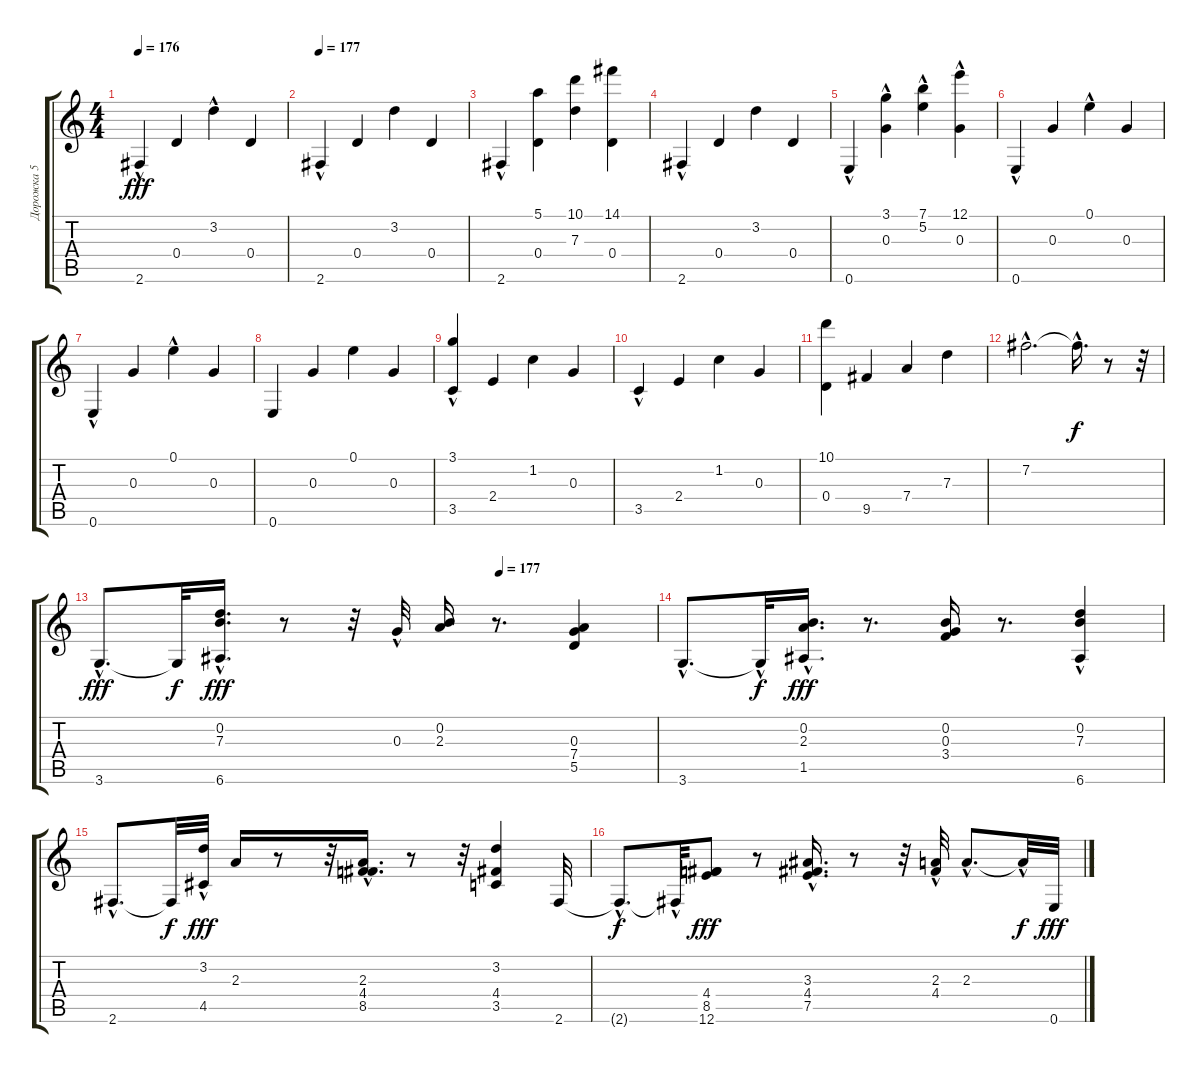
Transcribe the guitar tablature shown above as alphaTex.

\track ("Дорожка 5" "Дорожка 5") {instrument acousticguitarsteel}
\staff {score tabs}
\tuning (E4 B3 G3 D3 A2 E2) {hide}
\ts (4 4)
\tempo 176
\clef g2
\ks c
2.6{hac}.4{dy fff} 0.4.4 3.2{hac}.4 0.4.4 |
\tempo 177
2.6{hac}.4 0.4.4 3.2.4 0.4.4 |
2.6{hac}.4 (5.1 0.4).4 (10.1 7.3).4 (14.1 0.4).4 |
2.6{hac}.4 0.4.4 3.2.4 0.4.4 |
0.6{hac}.4 (3.1 0.3{hac}).4 (7.1 5.2{hac}).4 (12.1{hac} 0.3).4 |
0.6{hac}.4 0.3.4 0.1{hac}.4 0.3.4 |
0.6{hac}.4 0.3.4 0.1{hac}.4 0.3.4 |
0.6.4 0.3.4 0.1.4 0.3.4 |
(3.1 3.5{hac}).4 2.4.4 1.2.4 0.3.4 |
3.5{hac}.4 2.4.4 1.2.4 0.3.4 |
(10.1 0.4).4 9.5.4 7.4.4 7.3.4 |
7.2{hac}.2{d} 7.2{hac t}.16{d dy f} r.8 r.32 |
\tempo (177 0.71875)
3.6{hac}.8{d dy fff} 3.6{t}.32{dy f} (0.2 7.3 6.6{hac}).16{d dy fff} r.8 r.32 0.3{hac}.32 (0.2 2.3).16 r.8{d} (0.3 7.4 5.5).4 |
3.6{hac}.8{d} 3.6{hac t}.32{dy f} (0.2 2.3 1.5{hac}).16{d dy fff} r.8{d} (0.2 0.3 3.4).16 r.8{d} (0.2 7.3 6.6{hac}).4 |
2.6{hac}.8{d} 2.6{t}.32{dy f} (3.2 4.5{hac}).32{dy fff} 2.3.16 r.8 r.32 (2.3 4.4{hac} 8.5).16{d} r.8 r.32 (3.2 4.4 3.5).4 2.6.32 |
2.6{hac t}.8{d dy f} 2.6{hac t}.32 (4.4 8.5 12.6).8{dy fff} r.8 (3.3 4.4{hac} 7.5).16{d} r.8 r.32 (2.3 4.4{hac}).32 2.3{hac}.8{d} 2.3{hac t}.32{dy f} 0.6.32{dy fff}
